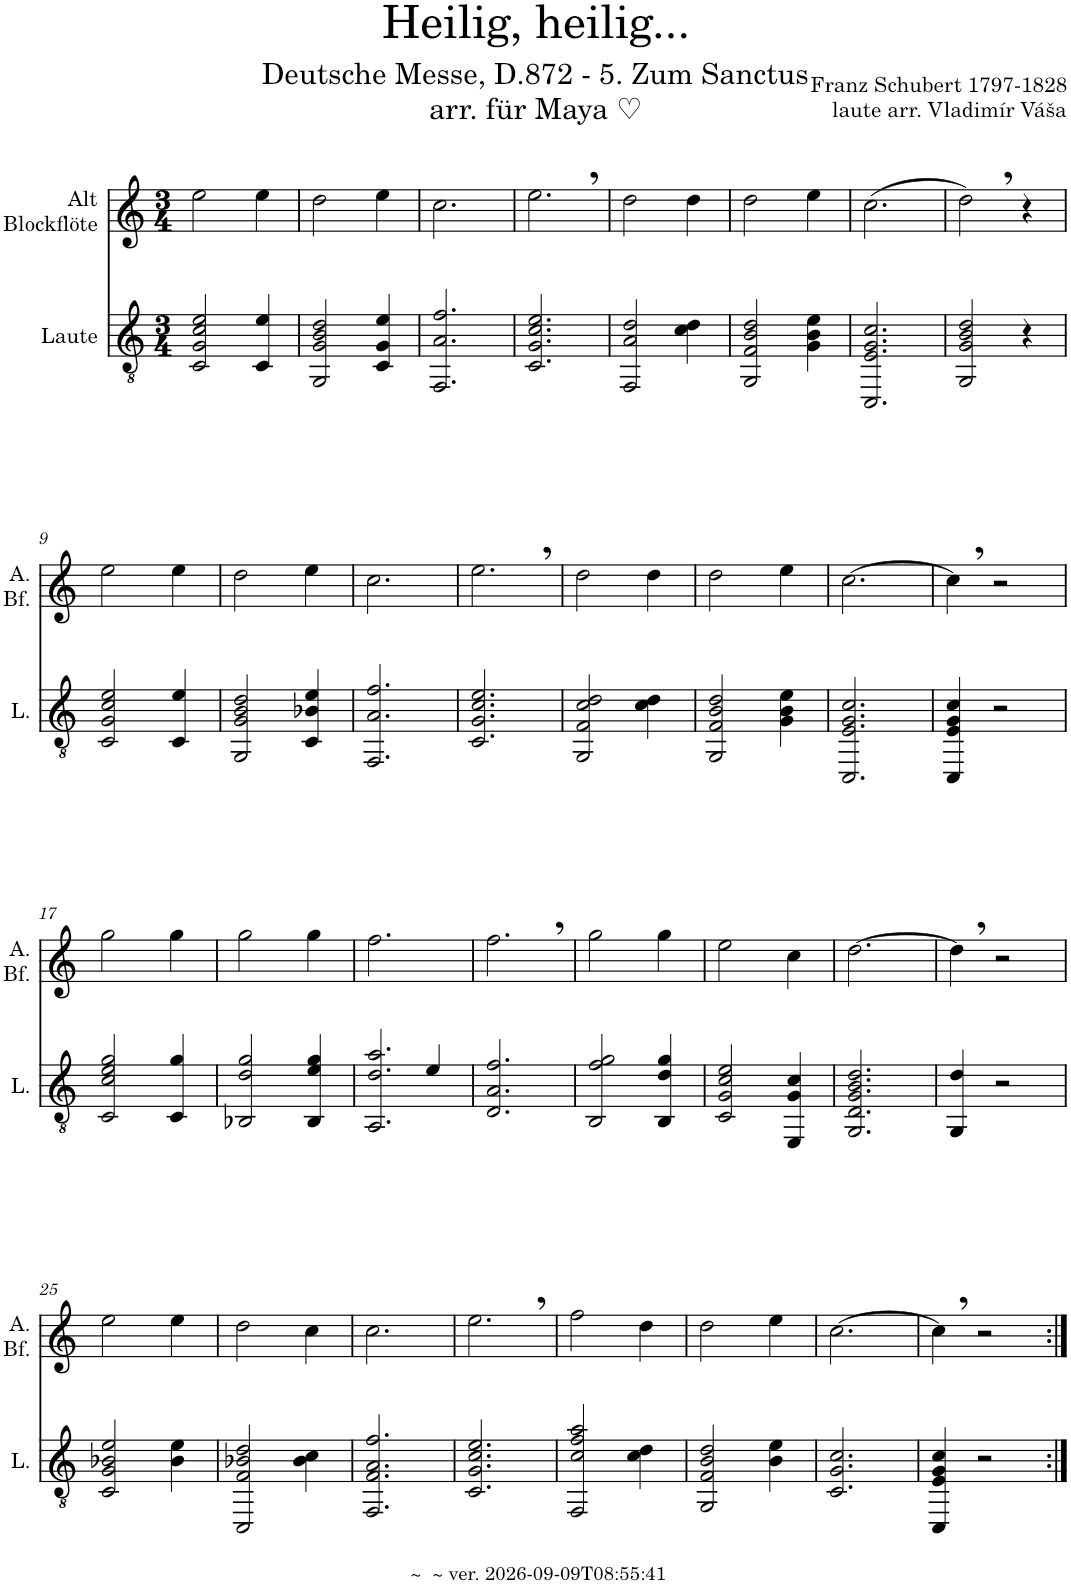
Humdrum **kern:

**kern	**kern	**kern
*part2	*part2	*part1
*staff3	*staff2	*staff1
*I"Laute	*	*I"Alt Blockflöte
*I'L.	*	*I'A. Bf.
*stria6	*	*
*	*clefGv2	*clefG2
*k[]	*k[]	*k[]
*M3/4	*M3/4	*M3/4
=1	=1	=1
2C 2G 2c 2e	2C/ 2G/ 2c/ 2e/	2ee\
4C 4e	4C/ 4e/	4ee\
=2	=2	=2
2GG 2G 2B 2d	2GG/ 2G/ 2B/ 2d/	2dd\
4C 4G 4e	4C/ 4G/ 4e/	4ee\
=3	=3	=3
2.FF 2.A 2.f	2.FF/ 2.A/ 2.f/	2.cc\
=4	=4	=4
2.C 2.G 2.c 2.e	2.C/ 2.G/ 2.c/ 2.e/	2.ee,\
=5	=5	=5
2FF 2A 2d	2FF/ 2A/ 2d/	2dd\
4c 4d	4c\ 4d\	4dd\
=6	=6	=6
2GG 2F 2B 2d	2GG/ 2F/ 2B/ 2d/	2dd\
4G 4B 4e	4G\ 4B\ 4e\	4ee\
=7	=7	=7
2.CC 2.E 2.G 2.c	2.CC/ 2.E/ 2.G/ 2.c/	(2.cc\
=8	=8	=8
2GG 2G 2B 2d	2GG/ 2G/ 2B/ 2d/	2dd,\)
4r	4r	4r
!!LO:LB:g=z
=9	=9	=9
2C 2G 2c 2e	2C/ 2G/ 2c/ 2e/	2ee\
4C 4e	4C/ 4e/	4ee\
=10	=10	=10
2GG 2G 2B 2d	2GG/ 2G/ 2B/ 2d/	2dd\
4C 4B-X 4e	4C/ 4B-X/ 4e/	4ee\
=11	=11	=11
2.FF 2.A 2.f	2.FF/ 2.A/ 2.f/	2.cc\
=12	=12	=12
2.C 2.G 2.c 2.e	2.C/ 2.G/ 2.c/ 2.e/	2.ee,\
=13	=13	=13
2GG 2F 2c 2d	2GG/ 2F/ 2c/ 2d/	2dd\
4c 4d	4c\ 4d\	4dd\
=14	=14	=14
2GG 2F 2B 2d	2GG/ 2F/ 2B/ 2d/	2dd\
4G 4B 4e	4G\ 4B\ 4e\	4ee\
=15	=15	=15
2.CC 2.E 2.G 2.c	2.CC/ 2.E/ 2.G/ 2.c/	[2.cc\
=16	=16	=16
4CC 4E 4G 4c	4CC/ 4E/ 4G/ 4c/	4cc,\]
2r	2r	2r
!!LO:LB:g=z
=17	=17	=17
2C 2c 2e 2g	2C/ 2c/ 2e/ 2g/	2gg\
4C 4g	4C/ 4g/	4gg\
=18	=18	=18
2BB-X 2d 2g	2BB-X/ 2d/ 2g/	2gg\
4BB- 4e 4g	4BB-/ 4e/ 4g/	4gg\
=19	=19	=19
*^	*^	*
2.AA 2.d 2.a	2ryy	2.AA/ 2.d/ 2.a/	2ryy	2.ff\
.	4e	.	4e/	.
*v	*v	*	*	*
*	*v	*v	*
=20	=20	=20
2.D 2.A 2.f	2.D/ 2.A/ 2.f/	2.ff,\
=21	=21	=21
2BB 2f 2g	2BB/ 2f/ 2g/	2gg\
4BB 4d 4g	4BB/ 4d/ 4g/	4gg\
=22	=22	=22
2C 2G 2c 2e	2C/ 2G/ 2c/ 2e/	2ee\
4EE 4G 4c	4EE/ 4G/ 4c/	4cc\
=23	=23	=23
2.GG 2.D 2.G 2.B 2.d	2.GG/ 2.D/ 2.G/ 2.B/ 2.d/	[2.dd\
=24	=24	=24
4GG 4d	4GG/ 4d/	4dd,\]
2r	2r	2r
!!LO:LB:g=z
=25	=25	=25
2C 2G 2B-X 2e	2C/ 2G/ 2B-X/ 2e/	2ee\
4B- 4e	4B-\ 4e\	4ee\
=26	=26	=26
2CC 2F 2B-X 2d	2CC/ 2F/ 2B-X/ 2d/	2dd\
4B- 4c	4B-\ 4c\	4cc\
=27	=27	=27
2.FF 2.F 2.A 2.f	2.FF/ 2.F/ 2.A/ 2.f/	2.cc\
=28	=28	=28
2.C 2.G 2.c 2.e	2.C/ 2.G/ 2.c/ 2.e/	2.ee,\
=29	=29	=29
2FF 2c 2f 2a	2FF/ 2c/ 2f/ 2a/	2ff\
4c 4d	4c\ 4d\	4dd\
=30	=30	=30
2GG 2F 2B 2d	2GG/ 2F/ 2B/ 2d/	2dd\
4B 4e	4B\ 4e\	4ee\
=31	=31	=31
2.C 2.G 2.c	2.C/ 2.G/ 2.c/	[2.cc\
=32	=32	=32
4CC 4E 4G 4c	4CC/ 4E/ 4G/ 4c/	4cc,\]
2r	2r	2r
=:|!	=:|!	=:|!
*-	*-	*-
